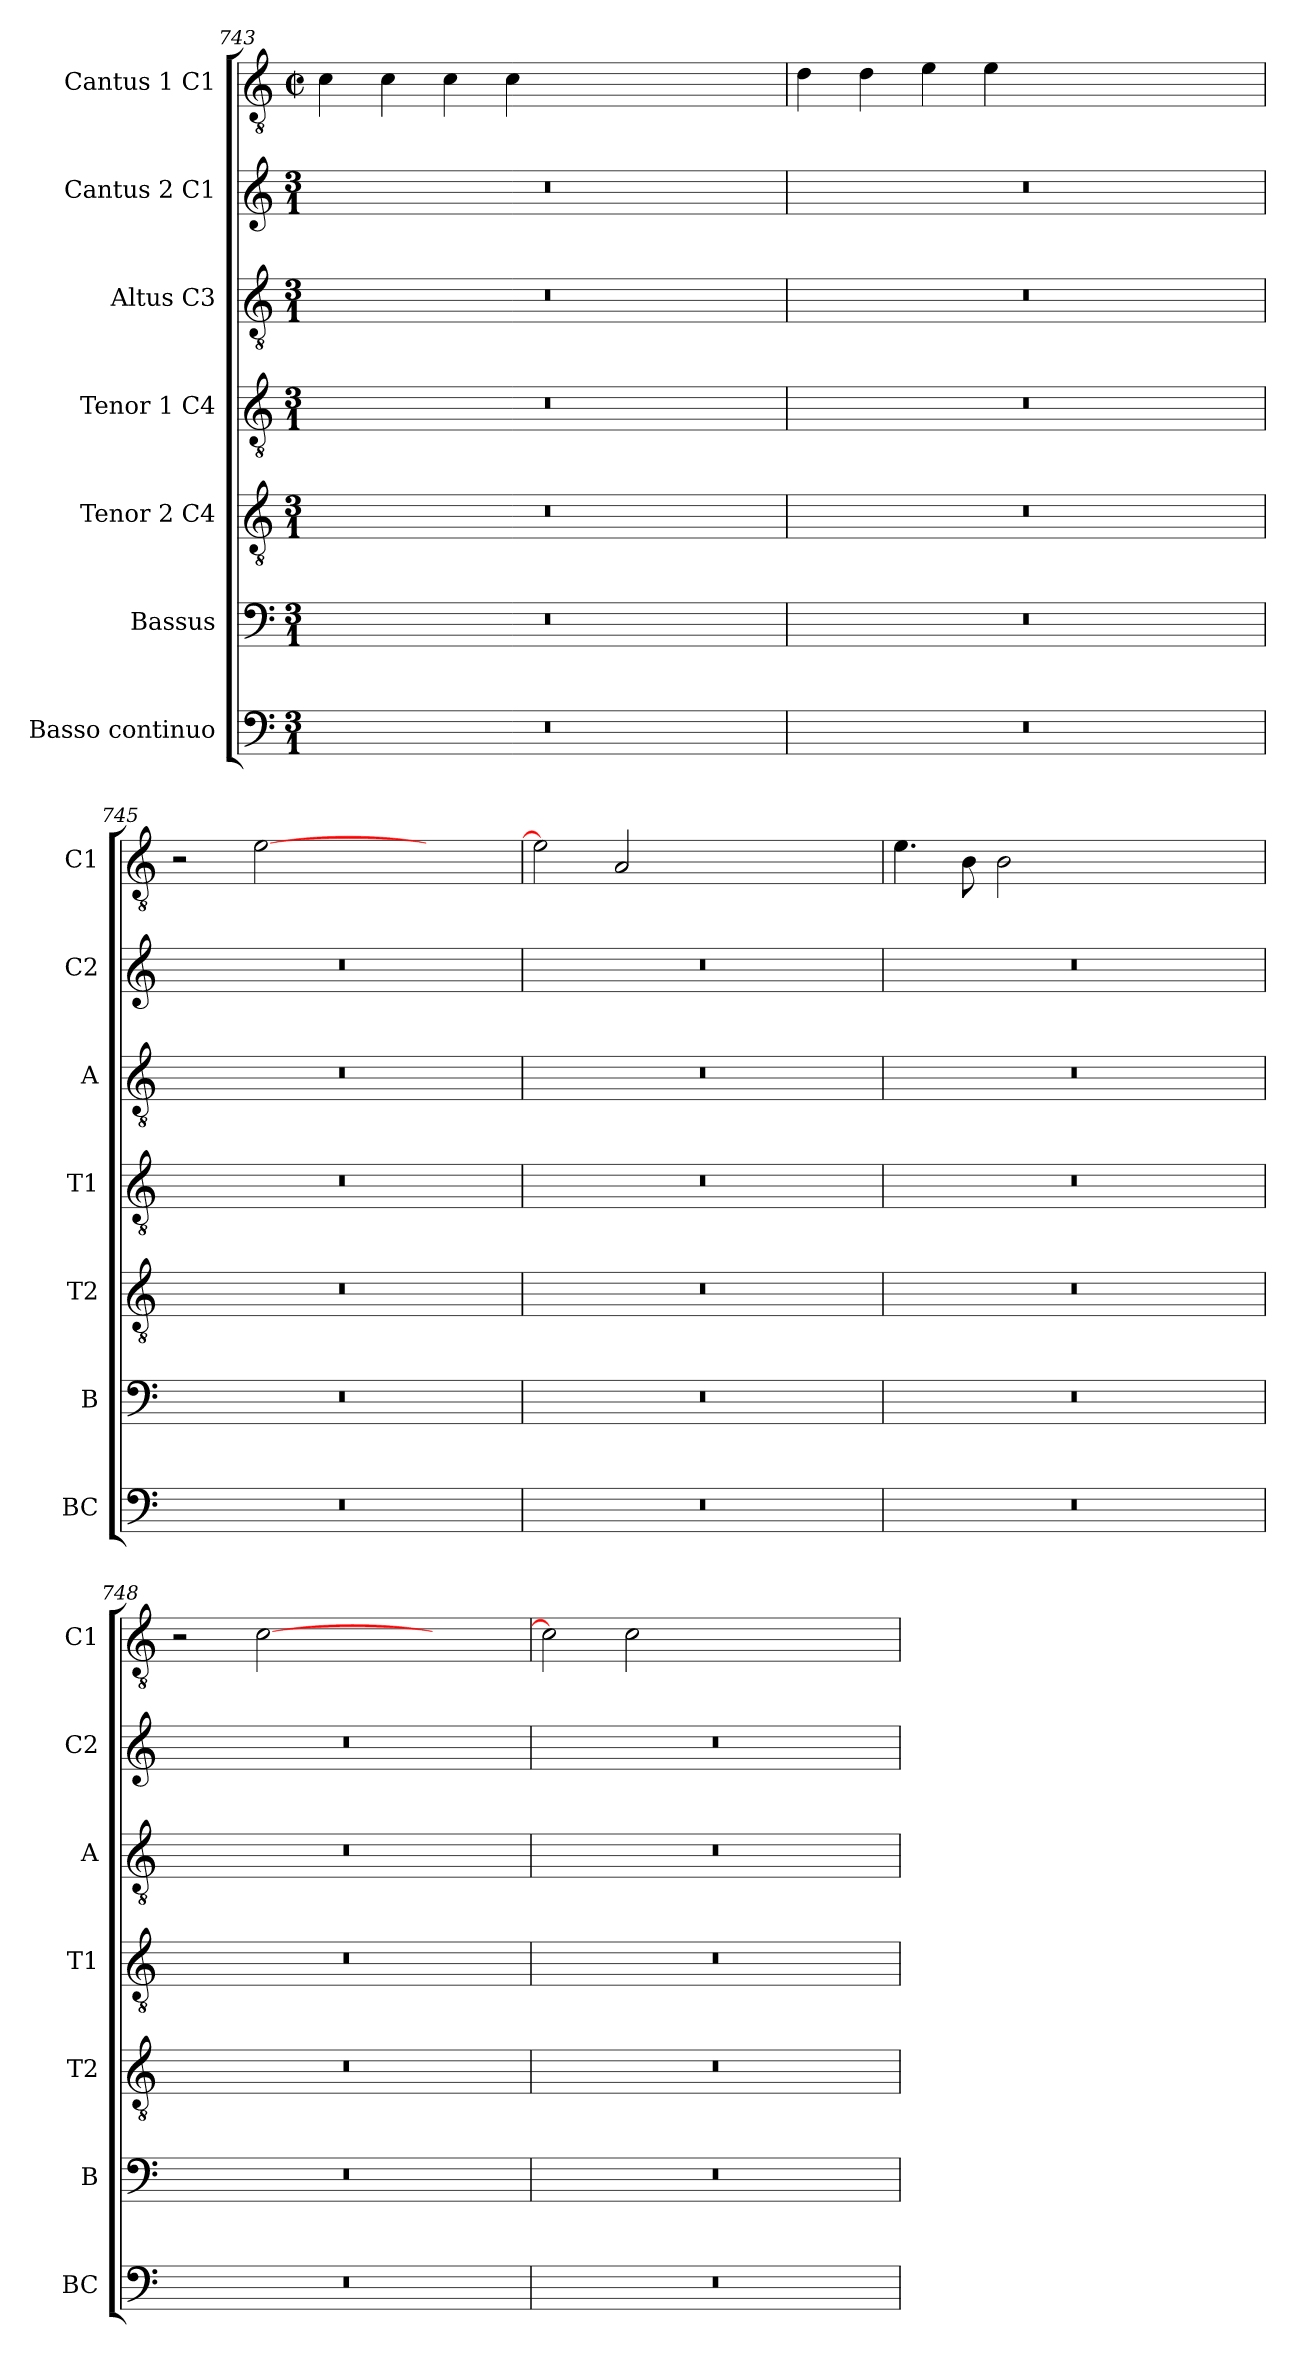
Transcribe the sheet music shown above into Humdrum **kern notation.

**kern	**kern	**kern	**kern	**kern	**kern	**kern
*part7	*part6	*part5	*part4	*part3	*part2	*part1
*staff7	*staff6	*staff5	*staff4	*staff3	*staff2	*staff1
*I"Basso continuo	*I"Bassus	*I"Tenor 2 C4	*I"Tenor 1 C4	*I"Altus C3	*I"Cantus 2 C1	*I"Cantus 1 C1
*I'BC	*I'B	*I'T2	*I'T1	*I'A	*I'C2	*I'C1
*clefF4	*clefF4	*clefGv2	*clefGv2	*clefGv2	*clefG2	*clefGv2
*ITrd7c12	*	*	*	*	*	*
*k[]	*k[]	*k[]	*k[]	*k[]	*k[]	*k[]
*C:	*C:	*C:	*C:	*C:	*C:	*C:
*M3/1	*M3/1	*M3/1	*M3/1	*M3/1	*M3/1	*M2/2
*	*	*	*	*	*	*met(c|)
=743	=743	=743	=743	=743	=743	=743
0.r	0.r	0.r	0.r	0.r	0.r	4c\
.	.	.	.	.	.	4c\
.	.	.	.	.	.	4c\
.	.	.	.	.	.	4c\
.	.	.	.	.	.	0ryy
!!LO:LB:g=z
=744	=744	=744	=744	=744	=744	=744
0.r	0.r	0.r	0.r	0.r	0.r	4d\
.	.	.	.	.	.	4d\
.	.	.	.	.	.	4e\
.	.	.	.	.	.	4e\
.	.	.	.	.	.	0ryy
=745	=745	=745	=745	=745	=745	=745
0.r	0.r	0.r	0.r	0.r	0.r	2r
.	.	.	.	.	.	[>2e\
.	.	.	.	.	.	0ryy
=746	=746	=746	=746	=746	=746	=746
0.r	0.r	0.r	0.r	0.r	0.r	2e\]
.	.	.	.	.	.	2A/
.	.	.	.	.	.	0ryy
=747	=747	=747	=747	=747	=747	=747
0.r	0.r	0.r	0.r	0.r	0.r	4.e\
.	.	.	.	.	.	8B\
.	.	.	.	.	.	2B\
.	.	.	.	.	.	0ryy
=748	=748	=748	=748	=748	=748	=748
0.r	0.r	0.r	0.r	0.r	0.r	2r
.	.	.	.	.	.	[>2c\
.	.	.	.	.	.	0ryy
=749	=749	=749	=749	=749	=749	=749
0.r	0.r	0.r	0.r	0.r	0.r	2c\]
.	.	.	.	.	.	2c\
.	.	.	.	.	.	0ryy
=	=	=	=	=	=	=
*-	*-	*-	*-	*-	*-	*-
